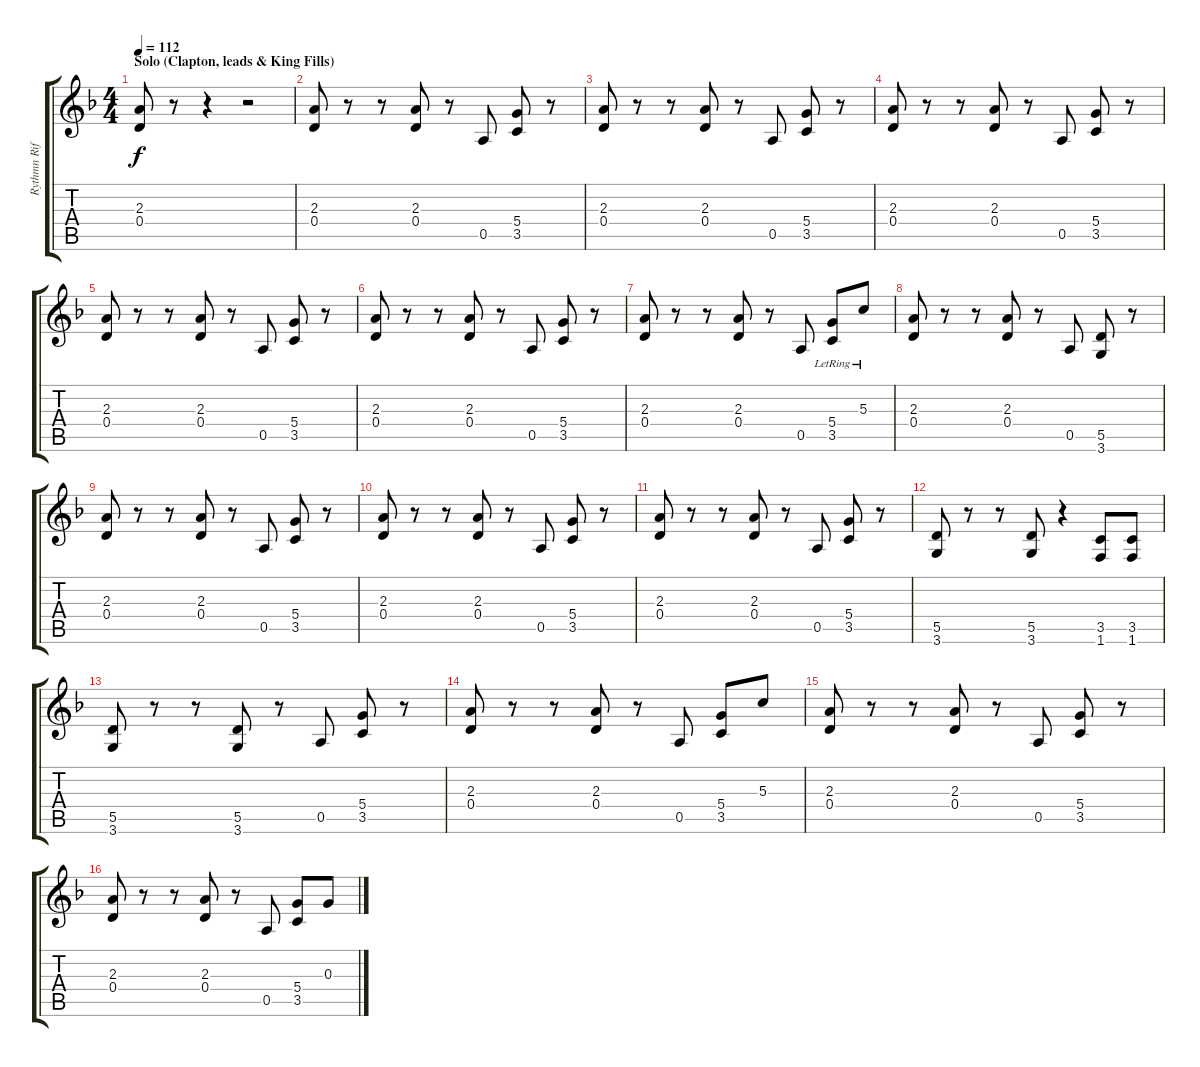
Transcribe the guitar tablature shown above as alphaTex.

\track ("Rythmn Riffs" "Rythmn Rif") {instrument electricguitarclean}
\staff {score tabs}
\tuning (E4 B3 G3 D3 A2 E2) {hide}
\ts (4 4)
\section ("" "Solo (Clapton, leads & King Fills)")
\tempo 112
\clef g2
\ks f
(2.3 0.4).8{dy f} r.8 r.4 r.2 |
(2.3 0.4).8 r.8 r.8 (2.3 0.4).8 r.8 0.5.8 (5.4 3.5).8 r.8 |
(2.3 0.4).8 r.8 r.8 (2.3 0.4).8 r.8 0.5.8 (5.4 3.5).8 r.8 |
(2.3 0.4).8 r.8 r.8 (2.3 0.4).8 r.8 0.5.8 (5.4 3.5).8 r.8 |
(2.3 0.4).8 r.8 r.8 (2.3 0.4).8 r.8 0.5.8 (5.4 3.5).8 r.8 |
(2.3 0.4).8 r.8 r.8 (2.3 0.4).8 r.8 0.5.8 (5.4 3.5).8 r.8 |
(2.3 0.4).8 r.8 r.8 (2.3 0.4).8 r.8 0.5.8 (5.4{lr} 3.5{lr}).8 5.3{lr}.8 |
(2.3 0.4).8 r.8 r.8 (2.3 0.4).8 r.8 0.5.8 (5.5 3.6).8 r.8 |
(2.3 0.4).8 r.8 r.8 (2.3 0.4).8 r.8 0.5.8 (5.4 3.5).8 r.8 |
(2.3 0.4).8 r.8 r.8 (2.3 0.4).8 r.8 0.5.8 (5.4 3.5).8 r.8 |
(2.3 0.4).8 r.8 r.8 (2.3 0.4).8 r.8 0.5.8 (5.4 3.5).8 r.8 |
(5.5 3.6).8 r.8 r.8 (5.5 3.6).8 r.4 (3.5 1.6).8 (3.5 1.6).8 |
(5.5 3.6).8 r.8 r.8 (5.5 3.6).8 r.8 0.5.8 (5.4 3.5).8 r.8 |
(2.3 0.4).8 r.8 r.8 (2.3 0.4).8 r.8 0.5.8 (5.4 3.5).8 5.3.8 |
(2.3 0.4).8 r.8 r.8 (2.3 0.4).8 r.8 0.5.8 (5.4 3.5).8 r.8 |
(2.3 0.4).8 r.8 r.8 (2.3 0.4).8 r.8 0.5.8 (5.4 3.5).8 0.3.8
